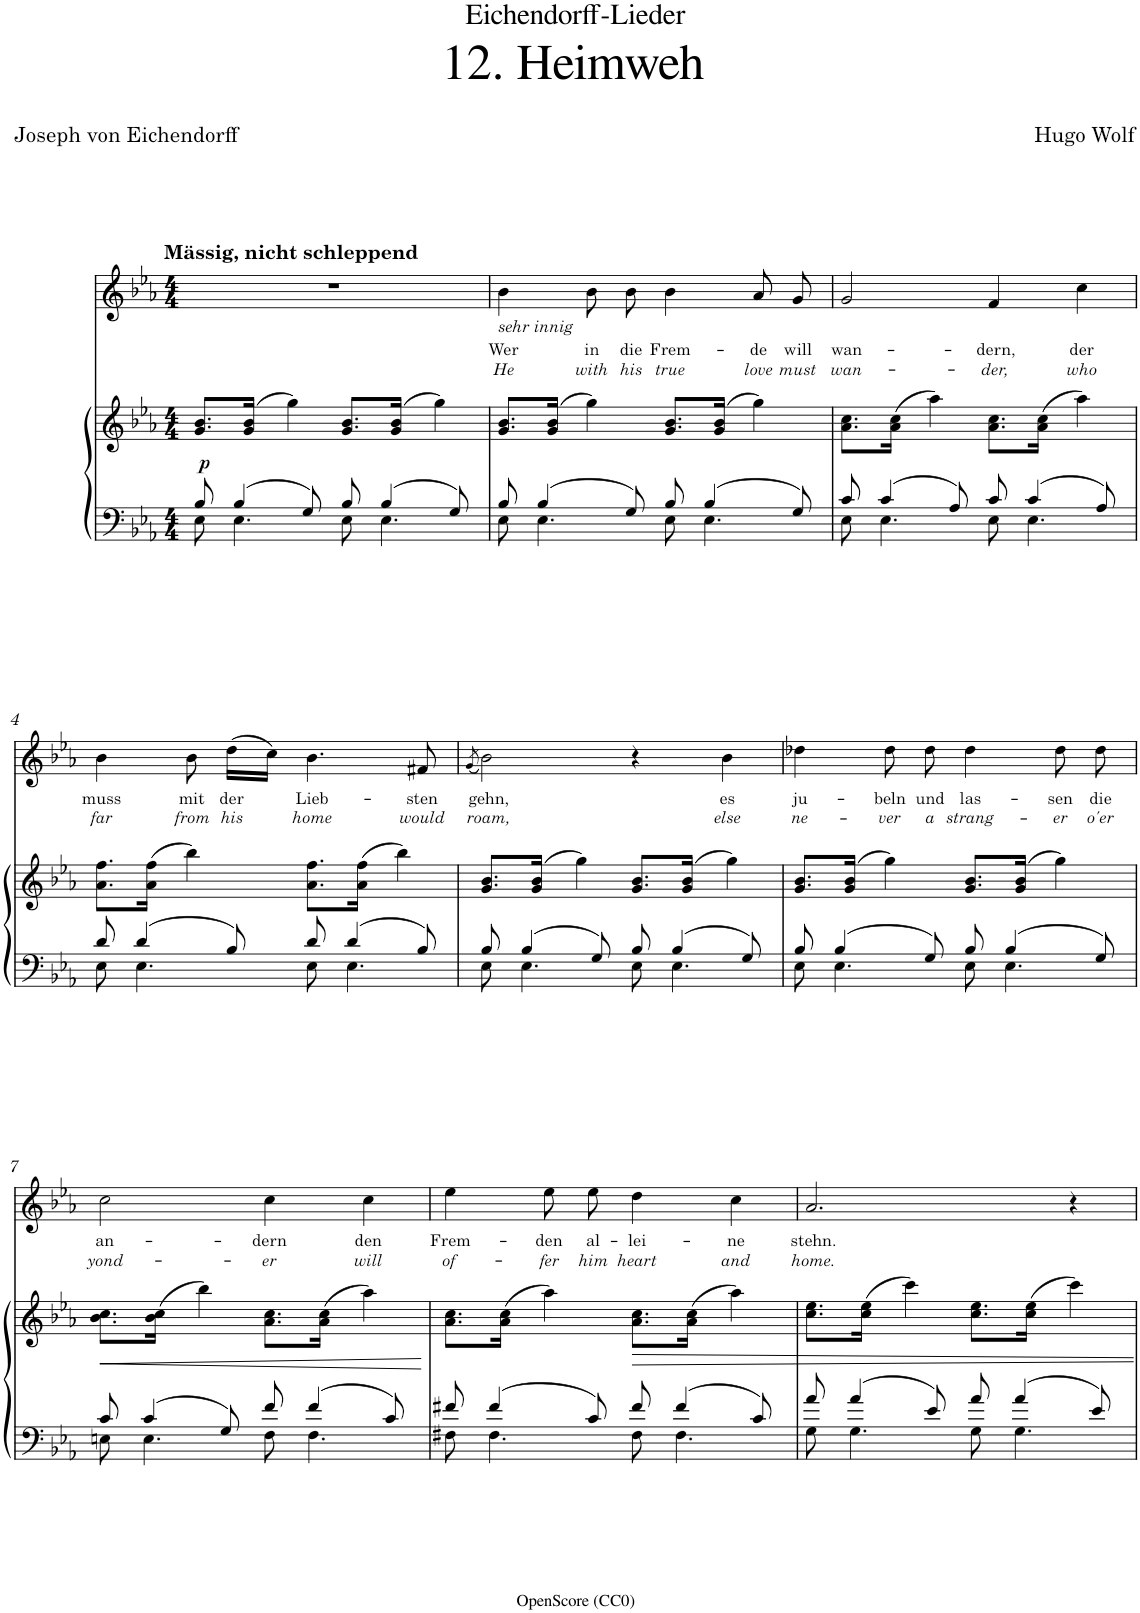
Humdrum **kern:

**kern	**kern	**dynam	**kern	**text	**text
*part2	*part2	*part2	*part1	*part1	*part1
*staff3	*staff2	*staff2/3	*staff1	*staff1	*staff1
*I"Piano	*	*	*I"Voice	*	*
*I'Pno	*	*	*	*	*
*clefF4	*clefG2	*	*clefG2	*	*
*k[b-e-a-]	*k[b-e-a-]	*	*k[b-e-a-]	*	*
*M4/4	*M4/4	*	*M4/4	*	*
=1	=1	=1	=1	=1	=1
*^	*	*	*	*	*
!	!	!	!	!LO:TX:a:B:t=Mässig, nicht schleppend	!	!
!	!	!	!LO:DY:b	!	!	!
8B-/	8E-\	8.g/ 8.b-/L	p	1r	.	.
4B-/	4.E-\	.	.	.	.	.
.	.	(16g/ 16b-/Jk	.	.	.	.
.	.	4gg\)	.	.	.	.
8G/	.	.	.	.	.	.
8B-/	8E-\	8.g/ 8.b-/L	.	.	.	.
4B-/	4.E-\	.	.	.	.	.
.	.	(16g/ 16b-/Jk	.	.	.	.
.	.	4gg\)	.	.	.	.
8G/	.	.	.	.	.	.
=2	=2	=2	=2	=2	=2	=2
!	!	!	!	!LO:TX:b:i:t=sehr innig	!	!
!	!	!	!	!	!LO:LY:b	!LO:LY:b
8B-/	8E-\	8.g/ 8.b-/L	.	4b-\	Wer	He
4B-/	4.E-\	.	.	.	.	.
.	.	(16g/ 16b-/Jk	.	.	.	.
!	!	!	!	!	!LO:LY:b	!LO:LY:b
.	.	4gg\)	.	8b-\	in	with
!	!	!	!	!	!LO:LY:b	!LO:LY:b
8G/	.	.	.	8b-\	die	his
!	!	!	!	!	!LO:LY:b	!LO:LY:b
8B-/	8E-\	8.g/ 8.b-/L	.	4b-\	Frem-	true
4B-/	4.E-\	.	.	.	.	.
.	.	(16g/ 16b-/Jk	.	.	.	.
!	!	!	!	!	!LO:LY:b	!LO:LY:b
.	.	4gg\)	.	8a-/	-de	love
!	!	!	!	!	!LO:LY:b	!LO:LY:b
8G/	.	.	.	8g/	will	must
=3	=3	=3	=3	=3	=3	=3
!	!	!	!	!	!LO:LY:b	!LO:LY:b
8c/	8E-\	8.a-\ 8.cc\L	.	2g/	wan-	wan-
4c/	4.E-\	.	.	.	.	.
.	.	(16a-\ 16cc\Jk	.	.	.	.
.	.	4aa-\)	.	.	.	.
8A-/	.	.	.	.	.	.
!	!	!	!	!	!LO:LY:b	!LO:LY:b
8c/	8E-\	8.a-\ 8.cc\L	.	4f/	-dern,	-der,
4c/	4.E-\	.	.	.	.	.
.	.	(16a-\ 16cc\Jk	.	.	.	.
!	!	!	!	!	!LO:LY:b	!LO:LY:b
.	.	4aa-\)	.	4cc\	der	who
8A-/	.	.	.	.	.	.
!!LO:LB:g=z
=4	=4	=4	=4	=4	=4	=4
!	!	!	!	!	!LO:LY:b	!LO:LY:b
8d/	8E-\	8.a-\ 8.ff\L	.	4b-\	muss	far
4d/	4.E-\	.	.	.	.	.
.	.	(16a-\ 16ff\Jk	.	.	.	.
!	!	!	!	!	!LO:LY:b	!LO:LY:b
.	.	4bb-\)	.	8b-\	mit	from
!	!	!	!	!	!LO:LY:b	!LO:LY:b
8B-/	.	.	.	(16dd\LL	der	his
.	.	.	.	16cc\JJ)	.	.
!	!	!	!	!	!LO:LY:b	!LO:LY:b
8d/	8E-\	8.a-\ 8.ff\L	.	4.b-\	Lieb-	home
4d/	4.E-\	.	.	.	.	.
.	.	(16a-\ 16ff\Jk	.	.	.	.
.	.	4bb-\)	.	.	.	.
!	!	!	!	!	!LO:LY:b	!LO:LY:b
8B-/	.	.	.	8f#X/	-sten	would
=5	=5	=5	=5	=5	=5	=5
.	.	.	.	(8qg/	.	.
!	!	!	!	!	!LO:LY:b	!LO:LY:b
8B-/	8E-\	8.g/ 8.b-/L	.	2b-\)	gehn,	roam,
4B-/	4.E-\	.	.	.	.	.
.	.	(16g/ 16b-/Jk	.	.	.	.
.	.	4gg\)	.	.	.	.
8G/	.	.	.	.	.	.
8B-/	8E-\	8.g/ 8.b-/L	.	4r	.	.
4B-/	4.E-\	.	.	.	.	.
.	.	(16g/ 16b-/Jk	.	.	.	.
!	!	!	!	!	!LO:LY:b	!LO:LY:b
.	.	4gg\)	.	4b-\	es	else
8G/	.	.	.	.	.	.
=6	=6	=6	=6	=6	=6	=6
!	!	!	!	!	!LO:LY:b	!LO:LY:b
8B-/	8E-\	8.g/ 8.b-/L	.	4dd-X\	ju-	ne-
4B-/	4.E-\	.	.	.	.	.
.	.	(16g/ 16b-/Jk	.	.	.	.
!	!	!	!	!	!LO:LY:b	!LO:LY:b
.	.	4gg\)	.	8dd-\	-beln	-ver
!	!	!	!	!	!LO:LY:b	!LO:LY:b
8G/	.	.	.	8dd-\	und	a
!	!	!	!	!	!LO:LY:b	!LO:LY:b
8B-/	8E-\	8.g/ 8.b-/L	.	4dd-\	las-	strang-
4B-/	4.E-\	.	.	.	.	.
.	.	(16g/ 16b-/Jk	.	.	.	.
!	!	!	!	!	!LO:LY:b	!LO:LY:b
.	.	4gg\)	.	8dd-\	-sen	-er
!	!	!	!	!	!LO:LY:b	!LO:LY:b
8G/	.	.	.	8dd-\	die	o'er
!!LO:LB:g=z
=7	=7	=7	=7	=7	=7	=7
!	!	!	!LO:HP:b	!	!LO:LY:b	!LO:LY:b
8c/	8En\	8.b-\ 8.cc\L	<	2cc\	an-	yond-
4c/	4.E\	.	.	.	.	.
.	.	(16b-\ 16cc\Jk	.	.	.	.
.	.	4bb-\)	.	.	.	.
8G/	.	.	.	.	.	.
!	!	!	!	!	!LO:LY:b	!LO:LY:b
8f/	8F\	8.a-\ 8.cc\L	.	4cc\	-dern	-er
4f/	4.F\	.	.	.	.	.
.	.	(16a-\ 16cc\Jk	.	.	.	.
!	!	!	!	!	!LO:LY:b	!LO:LY:b
.	.	4aa-\)	.	4cc\	den	will
8c/	.	.	.	.	.	.
*v	*v	*	*	*	*	*
.	.	[	.	.	.
=8	=8	=8	=8	=8	=8
*^	*	*	*	*	*
!	!	!	!	!	!LO:LY:b	!LO:LY:b
8f#X/	8F#X\	8.a-\ 8.cc\L	.	4ee-\	Frem-	of-
4f#/	4.F#\	.	.	.	.	.
.	.	(16a-\ 16cc\Jk	.	.	.	.
!	!	!	!	!	!LO:LY:b	!LO:LY:b
.	.	4aa-\)	.	8ee-\	-den	-fer
!	!	!	!	!	!LO:LY:b	!LO:LY:b
8c/	.	.	.	8ee-\	al-	him
!	!	!	!	!	!LO:LY:b	!LO:LY:b
8f#/	8F#\	8.a-\ 8.cc\L	.	4dd\	-lei-	heart
4f#/	4.F#\	.	.	.	.	.
.	.	(16a-\ 16cc\Jk	.	.	.	.
!	!	!	!	!	!LO:LY:b	!LO:LY:b
.	.	4aa-\)	.	4cc\	-ne	and
8c/	.	.	.	.	.	.
=9	=9	=9	=9	=9	=9	=9
!	!	!	!	!	!LO:LY:b	!LO:LY:b
8a-/	8G\	8.cc\ 8.ee-\L	.	2.a-/	stehn.	home.
4a-/	4.G\	.	.	.	.	.
.	.	(16cc\ 16ee-\Jk	.	.	.	.
.	.	4ccc\)	.	.	.	.
8e-/	.	.	.	.	.	.
8a-/	8G\	8.cc\ 8.ee-\L	.	.	.	.
4a-/	4.G\	.	.	.	.	.
.	.	(16cc\ 16ee-\Jk	.	.	.	.
.	.	4ccc\)	.	4r	.	.
8e-/	.	.	.	.	.	.
*v	*v	*	*	*	*	*
=	=	=	=	=	=
*-	*-	*-	*-	*-	*-
